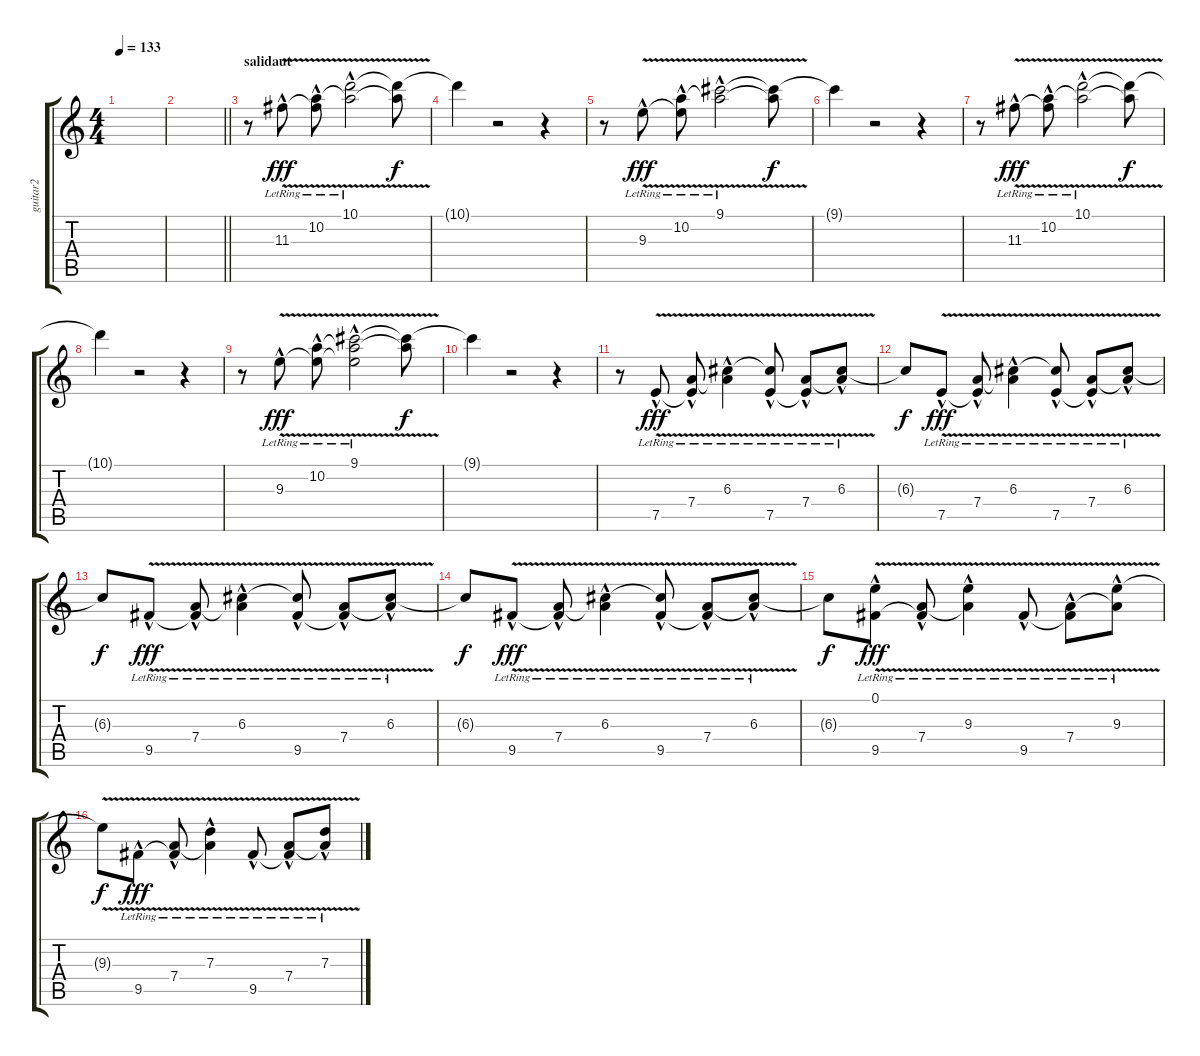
\track ("guitar2" "guitar2") {instrument distortionguitar}
\staff {score tabs}
\tuning (E4 B3 G3 D3 A2 E2) {hide}
\ts (4 4)
\tempo 133
\clef g2
\ks c
|
\barLineRight lightlight
|
\section ("" "salidaut")
r.8{volume 12 instrument electricguitarjazz} 11.3{v hac lr}.8{dy fff} (10.2{v hac lr} 11.3{t}).8 (10.1{v hac lr} 10.2{t}).2 (10.1{t} 10.2{t}).8{dy f} |
10.1{t}.4 r.2 r.4 |
r.8 9.3{v hac lr}.8{dy fff} (10.2{v hac lr} 9.3{t}).8 (9.1{v hac lr} 10.2{t}).2 (9.1{t} 10.2{t}).8{dy f} |
9.1{t}.4 r.2 r.4 |
r.8 11.3{v hac lr}.8{dy fff} (10.2{v hac lr} 11.3{t}).8 (10.1{v hac lr} 10.2{t}).2 (10.1{t} 10.2{t}).8{dy f} |
10.1{t}.4 r.2 r.4 |
r.8 9.3{v hac lr}.8{dy fff} (10.2{v hac lr} 9.3{t}).8 (9.1{v hac lr} 10.2{t} 9.3{t}).2 (9.1{t} 10.2{t}).8{dy f} |
9.1{t}.4 r.2 r.4 |
r.8{volume 9} 7.5{v hac lr}.8{dy fff} (7.4{v hac lr} 7.5{t}).8 (6.3{hac lr} 7.4{t}).4 (6.3{t} 7.5{v hac lr}).8 (7.4{v hac lr} 7.5{t}).8 (6.3{hac lr} 7.4{t}).8 |
6.3{t}.8{dy f} 7.5{v hac lr}.8{dy fff} (7.4{v hac lr} 7.5{t}).8 (6.3{hac lr} 7.4{t}).4 (6.3{t} 7.5{v hac lr}).8 (7.4{v hac lr} 7.5{t}).8 (6.3{hac lr} 7.4{t}).8 |
6.3{t}.8{dy f} 9.5{v hac lr}.8{dy fff} (7.4{v hac lr} 9.5{t}).8 (6.3{hac lr} 7.4{t}).4 (6.3{t} 9.5{v hac lr}).8 (7.4{v hac lr} 9.5{t}).8 (6.3{hac lr} 7.4{t}).8 |
6.3{t}.8{dy f} 9.5{v hac lr}.8{dy fff} (7.4{v hac lr} 9.5{t}).8 (6.3{hac lr} 7.4{t}).4 (6.3{t} 9.5{v hac lr}).8 (7.4{v hac lr} 9.5{t}).8 (6.3{hac lr} 7.4{t}).8 |
6.3{t}.8{dy f} (0.1 9.5{v hac lr}).8{dy fff} (7.4{v hac lr} 9.5{t}).8 (9.3{v hac lr} 7.4{t}).4 9.5{v hac lr}.8 (7.4{v hac lr} 9.5{t}).8 (9.3{v hac lr} 7.4{t}).8 |
9.3{t}.8{dy f} 9.5{v hac lr}.8{dy fff} (7.4{v hac lr} 9.5{t}).8 (7.3{v hac lr} 7.4{t}).4 9.5{v hac lr}.8 (7.4{v hac lr} 9.5{t}).8 (7.3{v hac lr} 7.4{t}).8
